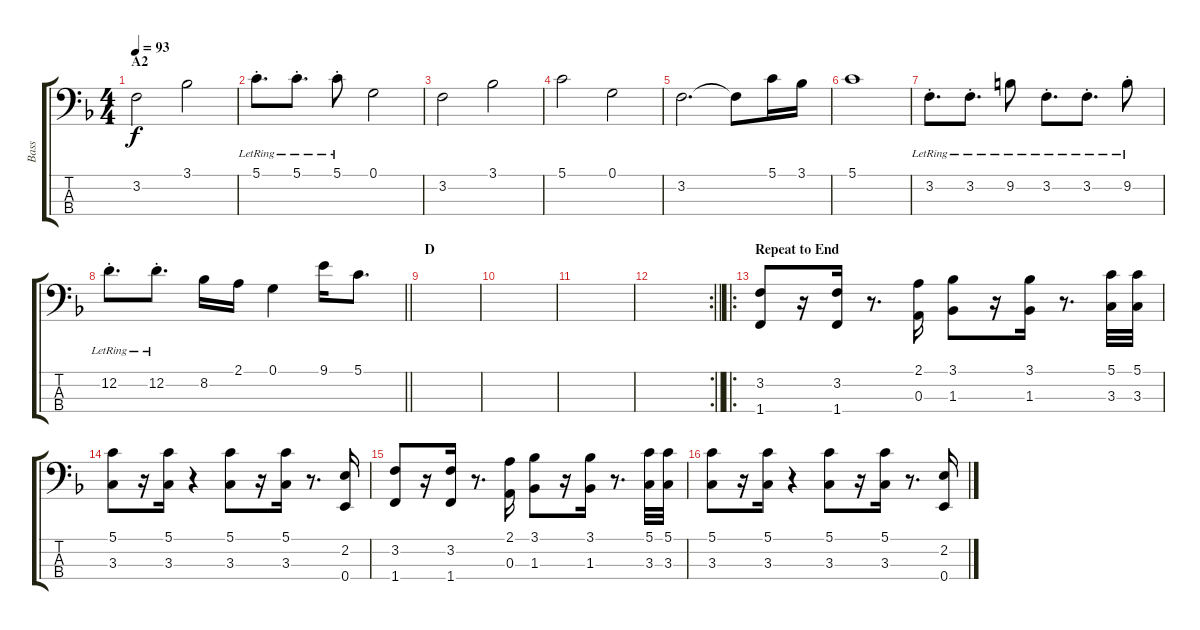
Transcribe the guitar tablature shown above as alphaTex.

\track ("Bass" "Bass") {instrument fretlessbass}
\staff {score tabs}
\tuning (G2 D2 A1 E1) {hide}
\ts (4 4)
\section ("" "A2")
\tempo 93
\clef f4
\ks f
3.2.2{dy f instrument acousticbass} 3.1.2 |
5.1{st lr}.8{d} 5.1{st lr}.8{d} 5.1{st lr}.8 0.1.2 |
3.2.2 3.1.2 |
5.1.2 0.1.2 |
3.2.2{d} 3.2{t}.8 5.1.16 3.1.16 |
5.1.1 |
3.2{st lr}.8{d} 3.2{st lr}.8{d} 9.2{lr}.8 3.2{st lr}.8{d} 3.2{st lr}.8{d} 9.2{st lr}.8 |
\barLineRight lightlight
12.2{st lr}.8{d} 12.2{st lr}.8{d} 8.2.16 2.1.16 0.1.4 9.1.16 5.1.8{d} |
\section ("" "D")
|
|
|
\rc 2
\barLineRight lightlight
|
\ro
\section ("" "Repeat to End")
(3.2 1.4).8{volume 16 instrument fretlessbass} r.16 (3.2 1.4).16 r.8{d} (2.1 0.3).16 (3.1 1.3).8 r.16 (3.1 1.3).16 r.8{d} (5.1 3.3).32 (5.1 3.3).32 |
(5.1 3.3).8 r.16 (5.1 3.3).16 r.4 (5.1 3.3).8 r.16 (5.1 3.3).16 r.8{d} (2.2 0.4).16 |
(3.2 1.4).8 r.16 (3.2 1.4).16 r.8{d} (2.1 0.3).16 (3.1 1.3).8 r.16 (3.1 1.3).16 r.8{d} (5.1 3.3).32 (5.1 3.3).32 |
(5.1 3.3).8 r.16 (5.1 3.3).16 r.4 (5.1 3.3).8 r.16 (5.1 3.3).16 r.8{d} (2.2 0.4).16
